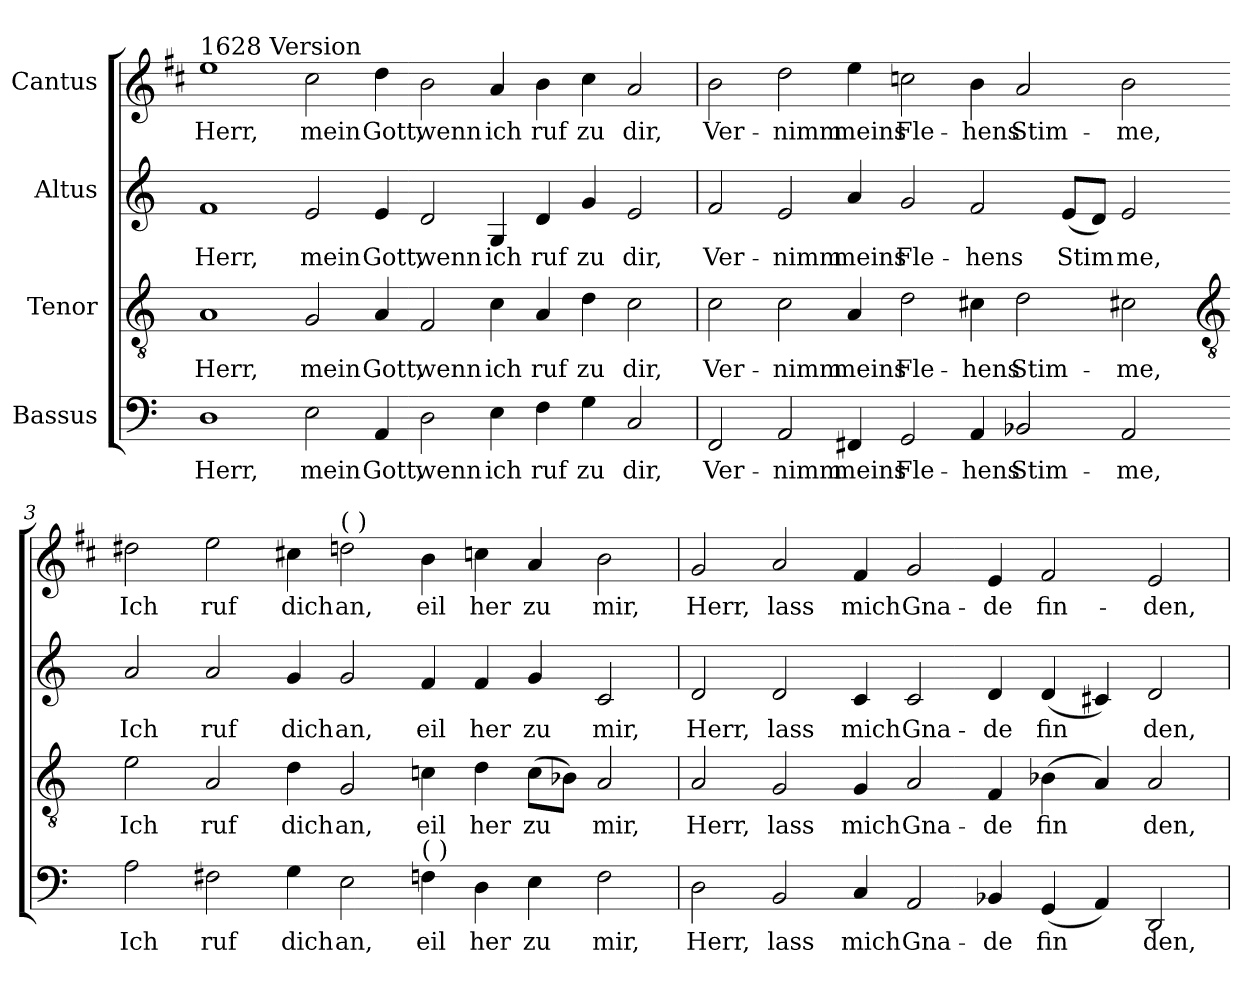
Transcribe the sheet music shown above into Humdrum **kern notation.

**kern	**text	**kern	**text	**kern	**text	**kern	**text
*part4	*part4	*part3	*part3	*part2	*part2	*part1	*part1
*staff4	*staff4	*staff3	*staff3	*staff2	*staff2	*staff1	*staff1
*I"Bassus	*	*I"Tenor	*	*I"Altus	*	*I"Cantus	*
*clefF4	*	*clefGv2	*	*clefG2	*	*clefG2	*
*	*	*	*	*	*	*ITrd1c2	*
*k[]	*	*k[]	*	*k[]	*	*k[]	*
*C:	*	*C:	*	*C:	*	*C:	*
=1	=1	=1	=1	=1	=1	=1	=1
!	!	!	!	!	!	!LO:TX:a:t=1628 Version	!
!	!LO:LY:b	!	!LO:LY:b	!	!LO:LY:b	!	!LO:LY:b
1D	Herr,	1A	Herr,	1f	Herr,	1dd	Herr,
!	!LO:LY:b	!	!LO:LY:b	!	!LO:LY:b	!	!LO:LY:b
2E	mein	2G	mein	2e	mein	2b	mein
!	!LO:LY:b	!	!LO:LY:b	!	!LO:LY:b	!	!LO:LY:b
4AA	Gott,	4A	Gott,	4e	Gott,	4cc	Gott,
!	!LO:LY:b	!	!LO:LY:b	!	!LO:LY:b	!	!LO:LY:b
2D	wenn	2F	wenn	2d	wenn	2a	wenn
!	!LO:LY:b	!	!LO:LY:b	!	!LO:LY:b	!	!LO:LY:b
4E	ich	4c	ich	4G	ich	4g	ich
!	!LO:LY:b	!	!LO:LY:b	!	!LO:LY:b	!	!LO:LY:b
4F	ruf	4A	ruf	4d	ruf	4a	ruf
!	!LO:LY:b	!	!LO:LY:b	!	!LO:LY:b	!	!LO:LY:b
4G	zu	4d	zu	4g	zu	4b	zu
!	!LO:LY:b	!	!LO:LY:b	!	!LO:LY:b	!	!LO:LY:b
2C	dir,	2c	dir,	2e	dir,	2g	dir,
=2	=2	=2	=2	=2	=2	=2	=2
!	!LO:LY:b	!	!LO:LY:b	!	!LO:LY:b	!	!LO:LY:b
2FF	Ver-	2c	Ver-	2f	Ver-	2a	Ver-
!	!LO:LY:b	!	!LO:LY:b	!	!LO:LY:b	!	!LO:LY:b
2AA	-nimm	2c	-nimm	2e	-nimm	2cc	-nimm
!	!LO:LY:b	!	!LO:LY:b	!	!LO:LY:b	!	!LO:LY:b
4FF#X	meins	4A	meins	4a	meins	4dd	meins
!	!LO:LY:b	!	!LO:LY:b	!	!LO:LY:b	!	!LO:LY:b
2GG	Fle-	2d	Fle-	2g	Fle-	2b-X	Fle-
!	!LO:LY:b	!	!LO:LY:b	!	!LO:LY:b	!	!LO:LY:b
4AA	-hens	4c#X	-hens	2f	-hens	4a	-hens
!	!LO:LY:b	!	!LO:LY:b	!	!	!	!LO:LY:b
2BB-X	Stim-	2d	Stim-	.	.	2g	Stim-
!	!	!	!	!	!LO:LY:b	!	!
.	.	.	.	(<8eL	Stim	.	.
.	.	.	.	8dJ)	.	.	.
!	!LO:LY:b	!	!LO:LY:b	!	!LO:LY:b	!	!LO:LY:b
2AA	-me,	2c#X	-me,	2e	me,	2a	-me,
!!LO:LB:g=z
=3-	=3-	=3-	=3-	=3-	=3-	=3-	=3-
*	*	*clefGv2	*	*	*	*	*
!	!LO:LY:b	!	!LO:LY:b	!	!LO:LY:b	!	!LO:LY:b
2A	Ich	2e	Ich	2a	Ich	2cc#X	Ich
!	!LO:LY:b	!	!LO:LY:b	!	!LO:LY:b	!	!LO:LY:b
2F#X	ruf	2A	ruf	2a	ruf	2dd	ruf
!	!LO:LY:b	!	!LO:LY:b	!	!LO:LY:b	!	!LO:LY:b
4G	dich	4d	dich	4g	dich	4b	dich
!	!	!	!	!	!	!LO:TX:a:t=(  )	!
!	!LO:LY:b	!	!LO:LY:b	!	!LO:LY:b	!	!LO:LY:b
2E	an,	2G	an,	2g	an,	2cc	an,
!LO:TX:a:t=(  )	!	!	!	!	!	!	!
!	!LO:LY:b	!	!LO:LY:b	!	!LO:LY:b	!	!LO:LY:b
4F	eil	4c	eil	4f	eil	4a	eil
!	!LO:LY:b	!	!LO:LY:b	!	!LO:LY:b	!	!LO:LY:b
4D	her	4d	her	4f	her	4b-X	her
!	!LO:LY:b	!	!LO:LY:b	!	!LO:LY:b	!	!LO:LY:b
4E	zu	(>8cL	zu	4g	zu	4g	zu
.	.	8B-XJ)	.	.	.	.	.
!	!LO:LY:b	!	!LO:LY:b	!	!LO:LY:b	!	!LO:LY:b
2F	mir,	2A	mir,	2c	mir,	2a	mir,
=4	=4	=4	=4	=4	=4	=4	=4
!	!LO:LY:b	!	!LO:LY:b	!	!LO:LY:b	!	!LO:LY:b
2D	Herr,	2A	Herr,	2d	Herr,	2f	Herr,
!	!LO:LY:b	!	!LO:LY:b	!	!LO:LY:b	!	!LO:LY:b
2BB	lass	2G	lass	2d	lass	2g	lass
!	!LO:LY:b	!	!LO:LY:b	!	!LO:LY:b	!	!LO:LY:b
4C	mich	4G	mich	4c	mich	4e	mich
!	!LO:LY:b	!	!LO:LY:b	!	!LO:LY:b	!	!LO:LY:b
2AA	Gna-	2A	Gna-	2c	Gna-	2f	Gna-
!	!LO:LY:b	!	!LO:LY:b	!	!LO:LY:b	!	!LO:LY:b
4BB-X	-de	4F	-de	4d	-de	4d	-de
!	!LO:LY:b	!	!LO:LY:b	!	!LO:LY:b	!	!LO:LY:b
(<4GG	fin	(>4B-X	fin	(<4d	fin	2e	fin-
4AA)	.	4A)	.	4c#X)	.	.	.
!	!LO:LY:b	!	!LO:LY:b	!	!LO:LY:b	!	!LO:LY:b
2DD	den,	2A	den,	2d	den,	2d	-den,
=	=	=	=	=	=	=	=
*-	*-	*-	*-	*-	*-	*-	*-
